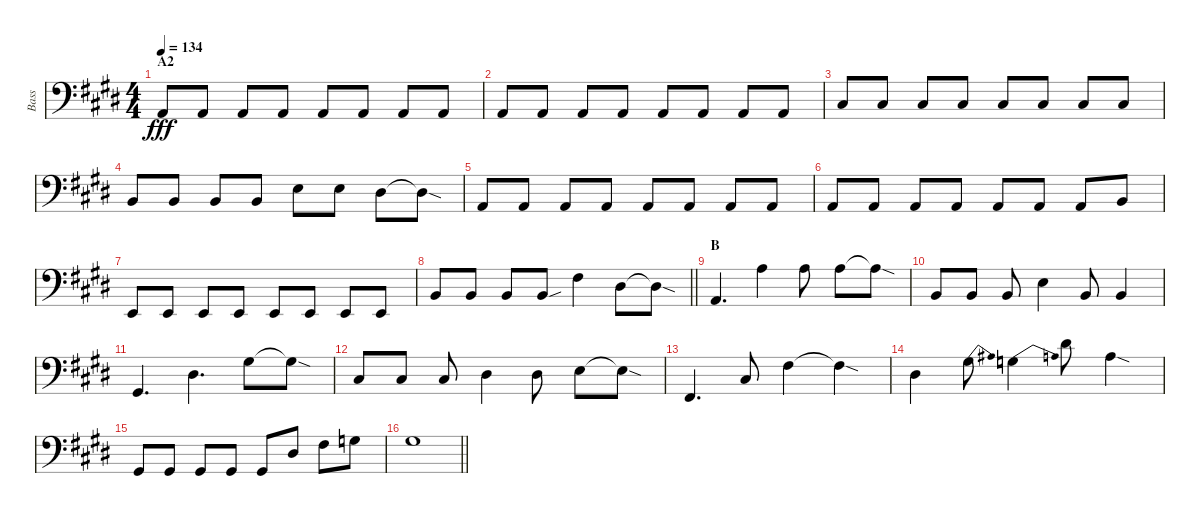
\track ("Bass" "Bass") {instrument electricbassfinger}
\staff {score}
\tuning (G2 D2 A1 E1) {hide}
\ts (4 4)
\section ("" "A2")
\tempo 134
\clef f4
\ks e
0.3.8{dy fff} 0.3.8 0.3.8 0.3.8 0.3.8 0.3.8 0.3.8 0.3.8 |
0.3.8 0.3.8 0.3.8 0.3.8 0.3.8 0.3.8 0.3.8 0.3.8 |
4.3.8 4.3.8 4.3.8 4.3.8 4.3.8 4.3.8 4.3.8 4.3.8 |
2.3.8 2.3.8 2.3.8 2.3.8 2.2.8 2.2.8 1.2.8 1.2{sod t}.8 |
0.3.8 0.3.8 0.3.8 0.3.8 0.3.8 0.3.8 0.3.8 0.3.8 |
0.3.8 0.3.8 0.3.8 0.3.8 0.3.8 0.3.8 0.3.8 2.3.8 |
0.4.8 0.4.8 0.4.8 0.4.8 0.4.8 0.4.8 0.4.8 0.4.8 |
\barLineRight lightlight
2.3.8 2.3.8 2.3.8 2.3{sou}.8 4.2.4 1.2.8 1.2{sod t}.8 |
\section ("" "B")
0.3.4{d} 2.1.4 2.1.8 2.1.8 2.1{sod t}.8 |
2.3.8 2.3.8 2.3.8 2.2{be (custom 0 0 5 0 15 4 60 4)}.4 2.3.8 2.3.4 |
4.4.4{d} 1.2.4{d} 6.2.8 6.2{sod t}.8 |
4.3.8 4.3.8 4.3.8 1.2.4 1.2.8 2.2.8 2.2{sod t}.8 |
2.4.4{d} 4.3.8 4.2.4 4.2{sod t}.4 |
1.2.4 1.1{be (bend 0 0 60 4)}.8 0.1{be (bend 0 0 60 4)}.4 8.1.8 2.1{sod}.4 |
4.4.8 4.4.8 4.4.8 4.4.8 4.4.8 1.2.8 4.2.8 0.1.8 |
\barLineRight lightlight
1.1.1
